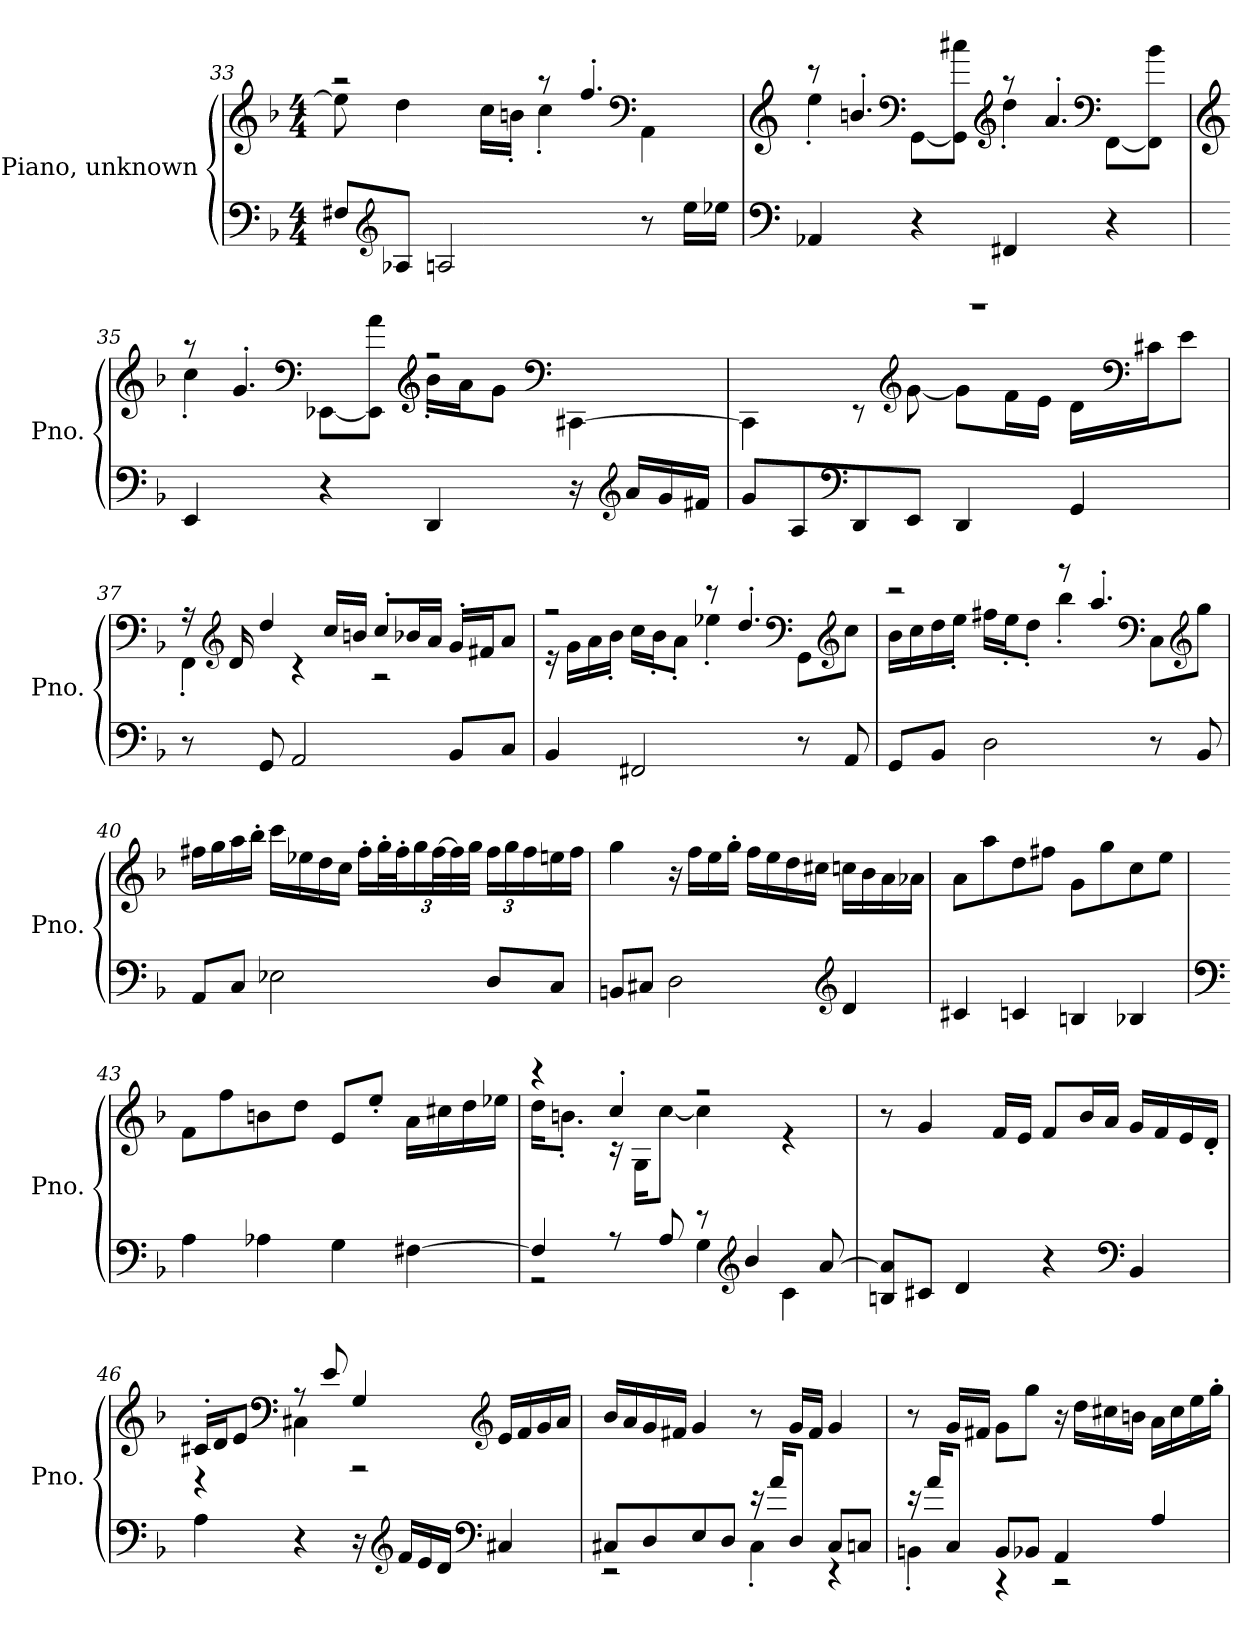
**kern	**kern
*part1	*part1
*staff2	*staff1
*I"Piano, unknown	*
*I'Pno.	*
*clefF4	*clefG2
*k[b-]	*k[b-]
*M4/4	*M4/4
=33	=33
*	*^
8F#X/L	2r	8ee\]
*clefG2	*	*
8A-X/J	.	4dd\
2An/	.	.
.	.	16cc\LL
.	.	16bn'\JJ
.	8r	4cc'\
.	4.ff'/	.
*	*clefF4	*
8r	.	4AA\
16ee\LL	.	.
16ee-X\JJ	.	.
!!LO:PB:g=z	!!
=34	=34	=34
*clefF4	*clefG2	*
4AA-X/	8r	4ee'\
.	4.bn'/	.
*	*clefF4	*
4r	.	[8GG\L
.	.	8GG\] 8cc#X\J
*	*clefG2	*
4FF#X/	8r	4dd'\
.	4.a'/	.
*	*clefF4	*
4r	.	[8FF\L
.	.	8FF\] 8b\J
=35	=35	=35
*	*clefG2	*
4EE/	8r	4cc'\
.	4.g'/	.
*	*clefF4	*
4r	.	[8EE-X\L
.	.	8EE-\] 8a\J
*	*clefG2	*
4DD/	2r	16b-'\LL
.	.	16a\J
.	.	8g\J
*	*clefF4	*
16r	.	[4CC#X\
*clefG2	*	*
16a/LL	.	.
16g/	.	.
16f#X/JJ	.	.
!!LO:LB:g=z	!!
=36	=36	=36
8g/L	1r	4CC#\]
8A/	.	.
*clefF4	*	*
8DD/	.	8r
*	*clefG2	*
8EE/J	.	[8g\
4DD/	.	8g\L]
.	.	16f\L
.	.	16e\JJ
4GG/	.	16d\LL
*	*clefF4	*
.	.	16c#X\J
.	.	8e\J
=37	=37	=37
8r	16r	4FF'\
*	*clefG2	*
.	16d/	.
8GG/	4dd/	.
2AA/	.	4r
.	16cc/LL	.
.	16bn/JJ	.
.	8cc'/L	2r
.	16b-X/L	.
.	16a/JJ	.
8BB-/L	16g'/LL	.
.	16f#X/J	.
8C/J	8a/J	.
!!LO:LB:g=z	!!
=38	=38	=38
4BB-/	2r	16r
.	.	16g\LL
.	.	16a\
.	.	16b-'\JJ
2FF#X/	.	16cc\LL
.	.	16b-'\J
.	.	8a'\J
.	8r	4ee-X'\
.	4.dd'/	.
*	*clefF4	*
8r	.	8GG\L
*	*clefG2	*
8AA/	.	8cc\J
=39	=39	=39
8GG/L	2r	16b-\LL
.	.	16cc\
8BB-/J	.	16dd\
.	.	16ee'\JJ
2D\	.	16ff#X\LL
.	.	16ee'\J
.	.	8dd'\J
.	8r	4bb-'\
.	4.aa'/	.
*	*clefF4	*
8r	.	8C\L
*	*clefG2	*
8BB-/	.	8gg\J
*	*v	*v
!!LO:LB:g=z
=40	=40
8AA/L	16ff#X\LL
.	16gg\
8C/J	16aa\
.	16bb-'\JJ
2E-X\	16ccc\LL
.	16ee-X\
.	16dd\
.	16cc\JJ
.	16ff#'\LL
.	32gg'\L
.	32ff#'\J
*	*Xbrackettup
.	24gg\
.	[48ff#\L
.	32ff#\]
.	32gg\JJJ
8D/L	24ff#\LL
.	24gg\
.	24ff#\
8C/J	16een\
.	16ff#\JJ
=41	=41
8BBn/L	4gg\
8C#X/J	.
2D\	16r
.	16ff\LL
.	16ee\
.	16gg'\JJ
.	16ff\LL
.	16ee\
.	16dd\
.	16cc#X\JJ
*clefG2	*
4d/	16ccn\LL
.	16b-\
.	16a\
.	16a-X\JJ
!!LO:LB:g=z
=42	=42
4c#X/	8a\L
.	8aa\
4cn/	8dd\
.	8ff#X\J
4Bn/	8g\L
.	8gg\
4B-X/	8cc\
.	8ee\J
=43	=43
*clefF4	*
4A\	8f\L
.	8ff\
4A-X\	8bn\
.	8dd\J
4G\	8e/L
.	8ee'/J
[4F#X\	16a\LL
.	16cc#X\
.	16dd\
.	16ee-X\JJ
=44	=44
*^	*^
4F#/]	2r	4r	16dd\KL
.	.	.	8.bn'\J
8r	.	4cc'/	16r
.	.	.	16G\KL
8A/	.	.	[8cc\J
8r	4G\	2r	4cc\]
*clefG2	*	*	*
4b-/	.	.	.
.	4c\	.	4r
[8a/	.	.	.
*v	*v	*	*
*	*v	*v
!!LO:LB:g=z
=45	=45
8Bn/ 8a/]L	8r
8c#X/J	4g/
4d/	.
.	16f/LL
.	16e/JJ
4r	8f/L
.	16b-/L
.	16a/JJ
*clefF4	*
4BB-/	16g/LL
.	16f/
.	16e/
.	16d'/JJ
=46	=46
*	*^
4A\	16c#X'/LL	4r
.	16d/J	.
.	8e/J	.
*	*clefF4	*
4r	8r	4C#X\
.	8e/	.
16r	4G/	2r
*clefG2	*	*
16f/LL	.	.
16e/	.	.
16d/JJ	.	.
*clefF4	*clefG2	*
4C#X/	16e/LL	.
.	16f/	.
.	16g/	.
.	16a/JJ	.
*	*v	*v
!!LO:PB:g=z
=47	=47
*^	*
8C#X/L	2r	16b-/LL
.	.	16a/
8D/	.	16g/
.	.	16f#X/JJ
8E/	.	4g/
8D/J	.	.
16r	4C#'\	8r
16a/KL	.	.
8D/J	.	16g/LL
.	.	16f#/JJ
8C#/L	4r	4g/
8Cn/J	.	.
=48	=48	=48
16r	4BBn'\	8r
16a/KL	.	.
8C/J	.	16g/LL
.	.	16f#X/JJ
8BB/L	4r	8g\L
8BB-X/J	.	8gg\J
4AA/	2r	16r
.	.	16dd\LL
.	.	16cc#X\
.	.	16bn\JJ
4A/	.	16a\LL
.	.	16cc#\
.	.	16ee\
.	.	16gg'\JJ
*v	*v	*
=	=
*-	*-
